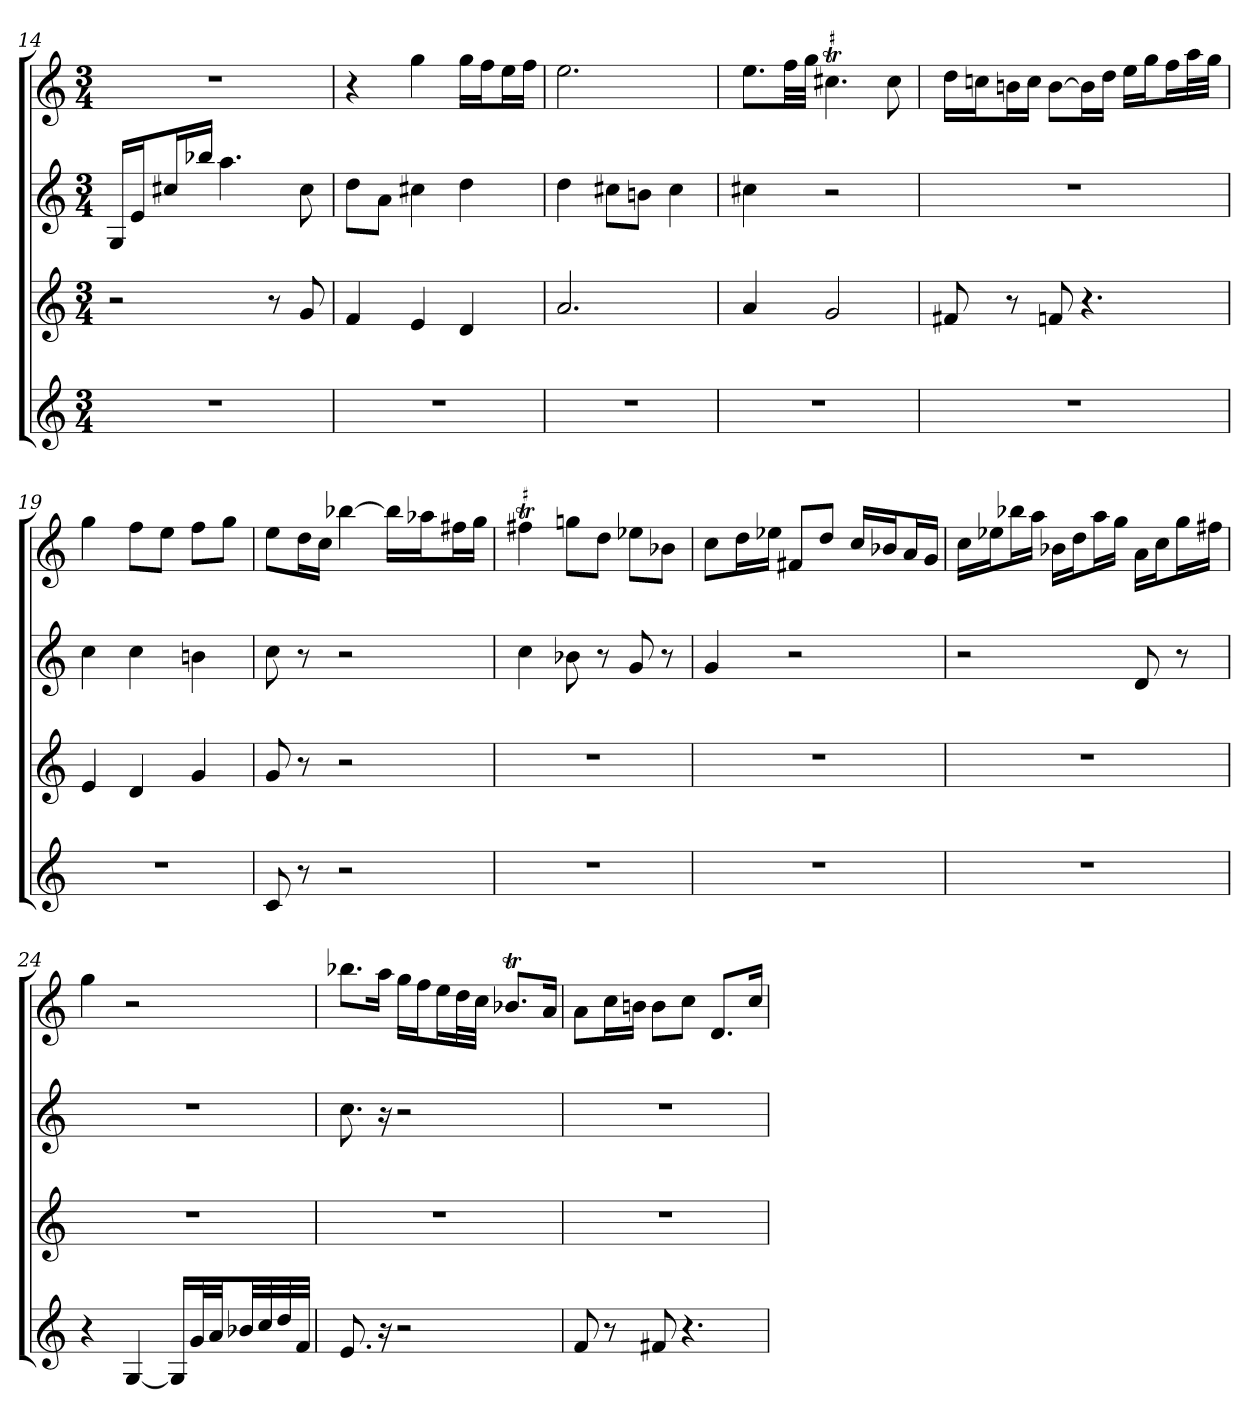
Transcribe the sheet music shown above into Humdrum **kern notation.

**kern	**kern	**kern	**kern
*part4	*part3	*part2	*part1
*staff4	*staff3	*staff2	*staff1
*M3/4	*M3/4	*M3/4	*M3/4
=14	=14	=14	=14
2.r	2r	16GLL	2.r
.	.	16eJ	.
.	.	16cc#XL	.
.	.	16bb-XJJ	.
.	.	4.aa	.
.	8r	.	.
.	8g	8cc#	.
=15	=15	=15	=15
2.r	4f	8ddL	4r
.	.	8aJ	.
.	4e	4cc#X	4gg
.	4d	4dd	16ggLL
.	.	.	16ffJ
.	.	.	16eeL
.	.	.	16ffJJ
=16	=16	=16	=16
2.r	2.a	4dd	2.ee
.	.	8cc#XL	.
.	.	8bnJ	.
.	.	4cc#	.
=17	=17	=17	=17
2.r	4a	4cc#X	8.eeL
.	.	.	32ffLL
.	.	.	32ggJJJ
!	!	!	!LO:TR:acc=#
.	2g	2r	4.cc#XT
.	.	.	8cc#
=18	=18	=18	=18
2.r	8f#X	2.r	16ddLL
.	.	.	16ccnJ
.	8r	.	16bnL
.	.	.	16ccJJ
.	8fn	.	[8bL
.	4.r	.	16bL]
.	.	.	16ddJJ
.	.	.	16eeLL
.	.	.	16ggJ
.	.	.	16ffL
.	.	.	32aaL
.	.	.	32ggJJJ
=19	=19	=19	=19
2.r	4e	4cc	4gg
.	4d	4cc	8ffL
.	.	.	8eeJ
.	4g	4bn	8ffL
.	.	.	8ggJ
=20	=20	=20	=20
8c	8g	8cc	8eeL
8r	8r	8r	16ddL
.	.	.	16ccJJ
2r	2r	2r	[4bb-X
.	.	.	16bb-LL]
.	.	.	16aa-XJ
.	.	.	16ff#XL
.	.	.	16ggJJ
=21	=21	=21	=21
!	!	!	!LO:TR:acc=#
2.r	2.r	4cc	4ff#XT
.	.	8b-X	8ggnL
.	.	8r	8ddJ
.	.	8g	8ee-XL
.	.	8r	8b-XJ
=22	=22	=22	=22
2.r	2.r	4g	8ccL
.	.	.	16ddL
.	.	.	16ee-XJJ
.	.	2r	8f#XL
.	.	.	8ddJ
.	.	.	16ccLL
.	.	.	16b-XJ
.	.	.	16aL
.	.	.	16gJJ
=23	=23	=23	=23
2.r	2.r	2r	16ccLL
.	.	.	16ee-XJ
.	.	.	16bb-XL
.	.	.	16aaJJ
.	.	.	16b-XLL
.	.	.	16ddJ
.	.	.	16aaL
.	.	.	16ggJJ
.	.	8d	16aLL
.	.	.	16ccJ
.	.	8r	16ggL
.	.	.	16ff#XJJ
=24	=24	=24	=24
4r	2.r	2.r	4gg
[4G	.	.	2r
16GLL]	.	.	.
32gL	.	.	.
32aJJ	.	.	.
32b-XLL	.	.	.
32cc	.	.	.
32dd	.	.	.
32fJJJ	.	.	.
=25	=25	=25	=25
8.e	2.r	8.cc	8.bb-XL
16r	.	16r	16aaJk
2r	.	2r	16ggLL
.	.	.	16ffJ
.	.	.	16eeL
.	.	.	32ddL
.	.	.	32ccJJJ
.	.	.	8.b-XTL
.	.	.	16aJk
=26	=26	=26	=26
8f	2.r	2.r	8aL
8r	.	.	16ccL
.	.	.	16bnJJ
8f#X	.	.	8bL
4.r	.	.	8ccJ
.	.	.	8.dL
.	.	.	16ccJk
=	=	=	=
*-	*-	*-	*-
